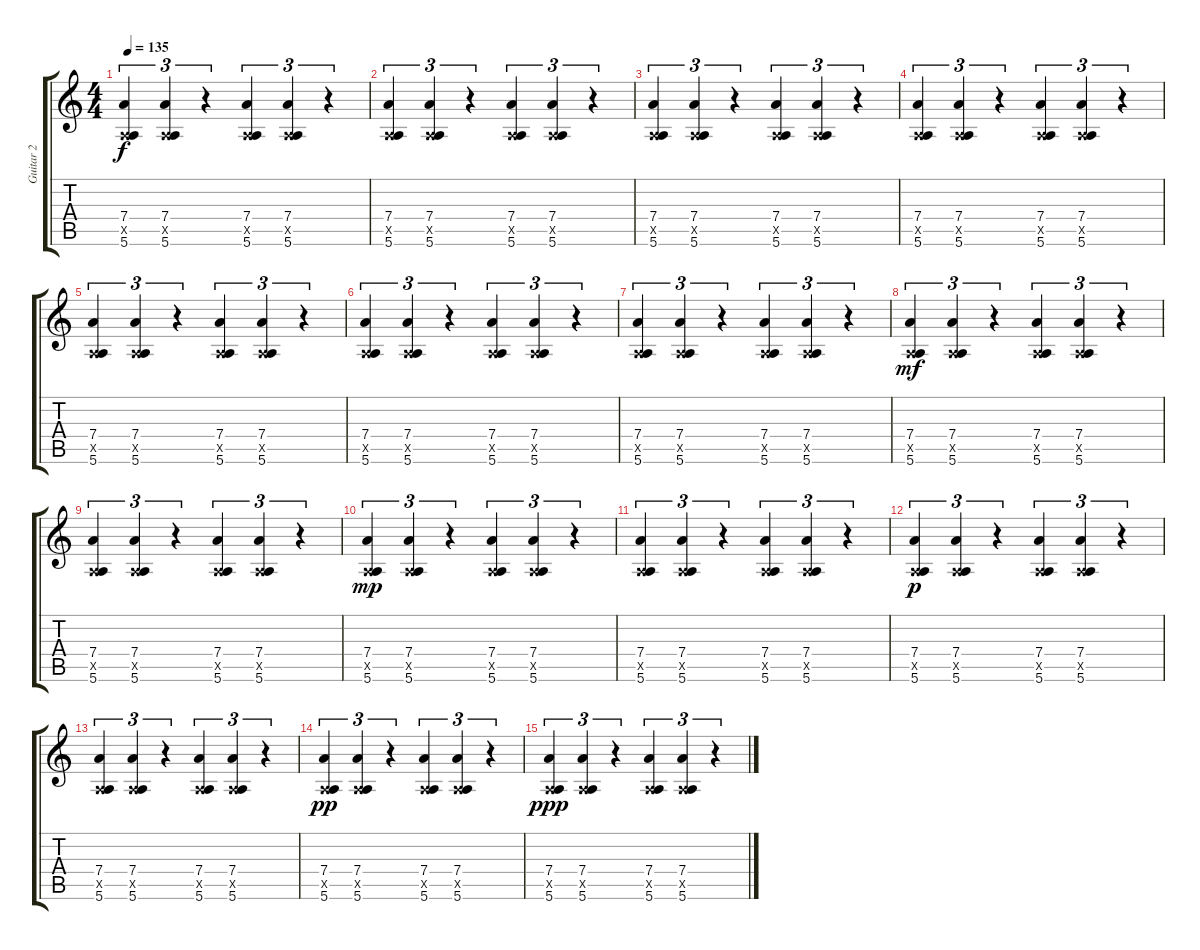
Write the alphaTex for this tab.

\track ("Guitar 2" "Guitar 2") {instrument distortionguitar}
\staff {score tabs}
\tuning (E4 B3 G3 D3 A2 E2) {hide}
\ts (4 4)
\tempo 135
\clef g2
\ks c
(7.4 0.5{x} 5.6).4{tu (3 2) dy f} (7.4 0.5{x} 5.6).4{tu (3 2)} r.4{tu (3 2)} (7.4 0.5{x} 5.6).4{tu (3 2)} (7.4 0.5{x} 5.6).4{tu (3 2)} r.4{tu (3 2)} |
(7.4 0.5{x} 5.6).4{tu (3 2)} (7.4 0.5{x} 5.6).4{tu (3 2)} r.4{tu (3 2)} (7.4 0.5{x} 5.6).4{tu (3 2)} (7.4 0.5{x} 5.6).4{tu (3 2)} r.4{tu (3 2)} |
(7.4 0.5{x} 5.6).4{tu (3 2)} (7.4 0.5{x} 5.6).4{tu (3 2)} r.4{tu (3 2)} (7.4 0.5{x} 5.6).4{tu (3 2)} (7.4 0.5{x} 5.6).4{tu (3 2)} r.4{tu (3 2)} |
(7.4 0.5{x} 5.6).4{tu (3 2)} (7.4 0.5{x} 5.6).4{tu (3 2)} r.4{tu (3 2)} (7.4 0.5{x} 5.6).4{tu (3 2)} (7.4 0.5{x} 5.6).4{tu (3 2)} r.4{tu (3 2)} |
(7.4 0.5{x} 5.6).4{tu (3 2)} (7.4 0.5{x} 5.6).4{tu (3 2)} r.4{tu (3 2)} (7.4 0.5{x} 5.6).4{tu (3 2)} (7.4 0.5{x} 5.6).4{tu (3 2)} r.4{tu (3 2)} |
(7.4 0.5{x} 5.6).4{tu (3 2)} (7.4 0.5{x} 5.6).4{tu (3 2)} r.4{tu (3 2)} (7.4 0.5{x} 5.6).4{tu (3 2)} (7.4 0.5{x} 5.6).4{tu (3 2)} r.4{tu (3 2)} |
(7.4 0.5{x} 5.6).4{tu (3 2)} (7.4 0.5{x} 5.6).4{tu (3 2)} r.4{tu (3 2)} (7.4 0.5{x} 5.6).4{tu (3 2)} (7.4 0.5{x} 5.6).4{tu (3 2)} r.4{tu (3 2)} |
(7.4 0.5{x} 5.6).4{tu (3 2) dy mf} (7.4 0.5{x} 5.6).4{tu (3 2)} r.4{tu (3 2)} (7.4 0.5{x} 5.6).4{tu (3 2)} (7.4 0.5{x} 5.6).4{tu (3 2)} r.4{tu (3 2)} |
(7.4 0.5{x} 5.6).4{tu (3 2)} (7.4 0.5{x} 5.6).4{tu (3 2)} r.4{tu (3 2)} (7.4 0.5{x} 5.6).4{tu (3 2)} (7.4 0.5{x} 5.6).4{tu (3 2)} r.4{tu (3 2)} |
(7.4 0.5{x} 5.6).4{tu (3 2) dy mp} (7.4 0.5{x} 5.6).4{tu (3 2)} r.4{tu (3 2)} (7.4 0.5{x} 5.6).4{tu (3 2)} (7.4 0.5{x} 5.6).4{tu (3 2)} r.4{tu (3 2)} |
(7.4 0.5{x} 5.6).4{tu (3 2)} (7.4 0.5{x} 5.6).4{tu (3 2)} r.4{tu (3 2)} (7.4 0.5{x} 5.6).4{tu (3 2)} (7.4 0.5{x} 5.6).4{tu (3 2)} r.4{tu (3 2)} |
(7.4 0.5{x} 5.6).4{tu (3 2) dy p} (7.4 0.5{x} 5.6).4{tu (3 2)} r.4{tu (3 2)} (7.4 0.5{x} 5.6).4{tu (3 2)} (7.4 0.5{x} 5.6).4{tu (3 2)} r.4{tu (3 2)} |
(7.4 0.5{x} 5.6).4{tu (3 2)} (7.4 0.5{x} 5.6).4{tu (3 2)} r.4{tu (3 2)} (7.4 0.5{x} 5.6).4{tu (3 2)} (7.4 0.5{x} 5.6).4{tu (3 2)} r.4{tu (3 2)} |
(7.4 0.5{x} 5.6).4{tu (3 2) dy pp} (7.4 0.5{x} 5.6).4{tu (3 2)} r.4{tu (3 2)} (7.4 0.5{x} 5.6).4{tu (3 2)} (7.4 0.5{x} 5.6).4{tu (3 2)} r.4{tu (3 2)} |
(7.4 0.5{x} 5.6).4{tu (3 2) dy ppp} (7.4 0.5{x} 5.6).4{tu (3 2)} r.4{tu (3 2)} (7.4 0.5{x} 5.6).4{tu (3 2)} (7.4 0.5{x} 5.6).4{tu (3 2)} r.4{tu (3 2)}
